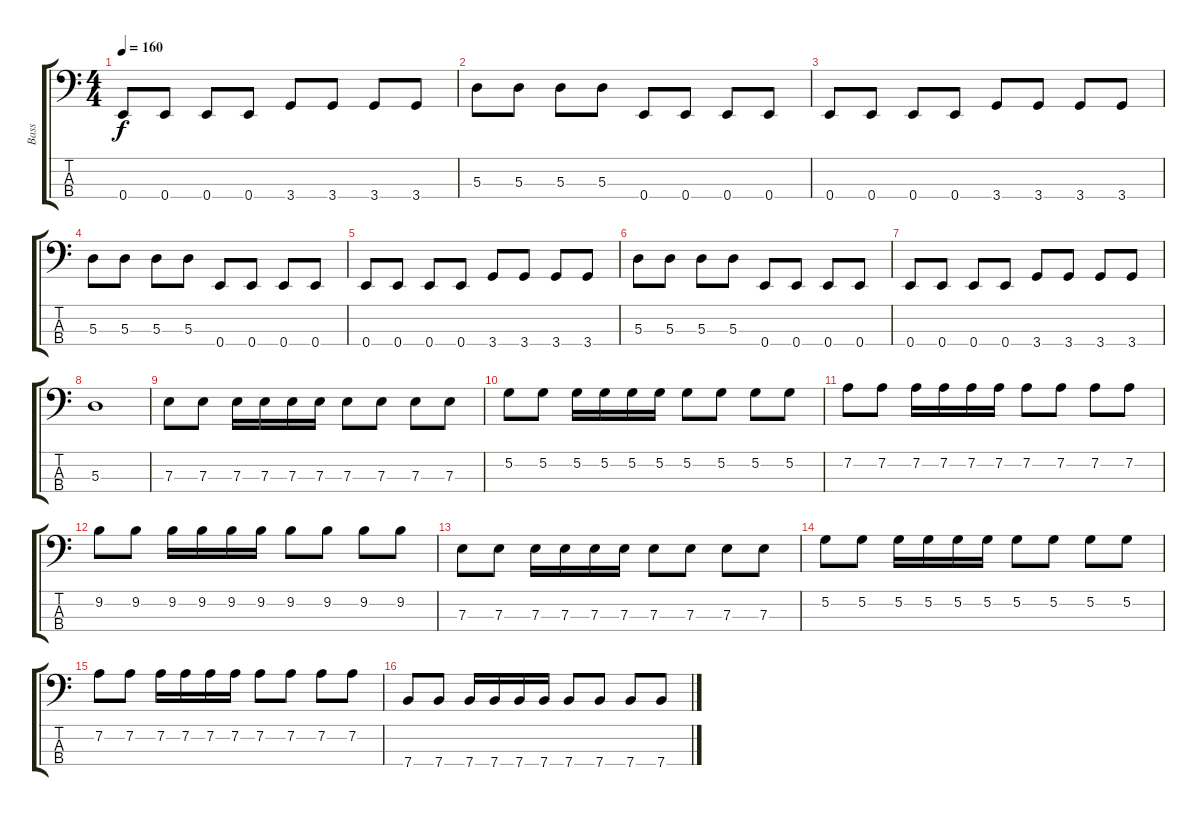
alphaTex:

\track ("Bass" "Bass") {instrument electricbasspick}
\staff {score tabs}
\tuning (G2 D2 A1 E1) {hide}
\ts (4 4)
\tempo 160
\clef f4
\ks c
0.4.8{dy f} 0.4.8 0.4.8 0.4.8 3.4.8 3.4.8 3.4.8 3.4.8 |
5.3.8 5.3.8 5.3.8 5.3.8 0.4.8 0.4.8 0.4.8 0.4.8 |
0.4.8 0.4.8 0.4.8 0.4.8 3.4.8 3.4.8 3.4.8 3.4.8 |
5.3.8 5.3.8 5.3.8 5.3.8 0.4.8 0.4.8 0.4.8 0.4.8 |
0.4.8 0.4.8 0.4.8 0.4.8 3.4.8 3.4.8 3.4.8 3.4.8 |
5.3.8 5.3.8 5.3.8 5.3.8 0.4.8 0.4.8 0.4.8 0.4.8 |
0.4.8 0.4.8 0.4.8 0.4.8 3.4.8 3.4.8 3.4.8 3.4.8 |
5.3.1 |
7.3.8 7.3.8 7.3.16 7.3.16 7.3.16 7.3.16 7.3.8 7.3.8 7.3.8 7.3.8 |
5.2.8 5.2.8 5.2.16 5.2.16 5.2.16 5.2.16 5.2.8 5.2.8 5.2.8 5.2.8 |
7.2.8 7.2.8 7.2.16 7.2.16 7.2.16 7.2.16 7.2.8 7.2.8 7.2.8 7.2.8 |
9.2.8 9.2.8 9.2.16 9.2.16 9.2.16 9.2.16 9.2.8 9.2.8 9.2.8 9.2.8 |
7.3.8 7.3.8 7.3.16 7.3.16 7.3.16 7.3.16 7.3.8 7.3.8 7.3.8 7.3.8 |
5.2.8 5.2.8 5.2.16 5.2.16 5.2.16 5.2.16 5.2.8 5.2.8 5.2.8 5.2.8 |
7.2.8 7.2.8 7.2.16 7.2.16 7.2.16 7.2.16 7.2.8 7.2.8 7.2.8 7.2.8 |
7.4.8 7.4.8 7.4.16 7.4.16 7.4.16 7.4.16 7.4.8 7.4.8 7.4.8 7.4.8
